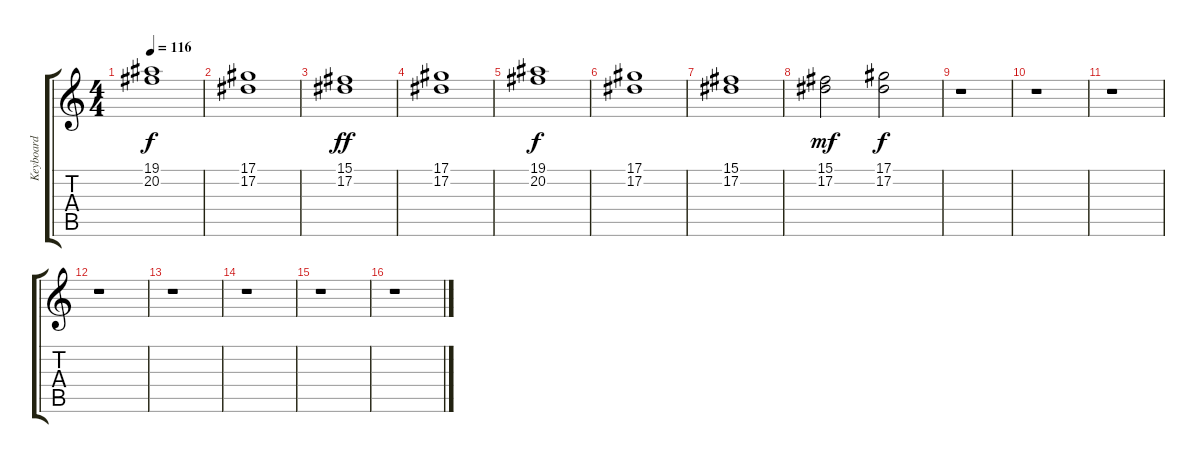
\track ("Keyboard" "Keyboard") {instrument rockorgan}
\staff {score tabs}
\tuning (Eb4 Bb3 Gb3 Db3 Ab2 Eb2) {hide}
\ts (4 4)
\tempo 116
\clef g2
\ks c
(19.1 20.2).1{dy f} |
(17.1 17.2).1 |
(15.1 17.2).1{dy ff} |
(17.1 17.2).1 |
(19.1 20.2).1{dy f} |
(17.1 17.2).1 |
(15.1 17.2).1 |
(15.1 17.2).2{dy mf} (17.1 17.2).2{dy f} |
r.1 |
r.1 |
r.1 |
r.1 |
r.1 |
r.1 |
r.1 |
r.1
